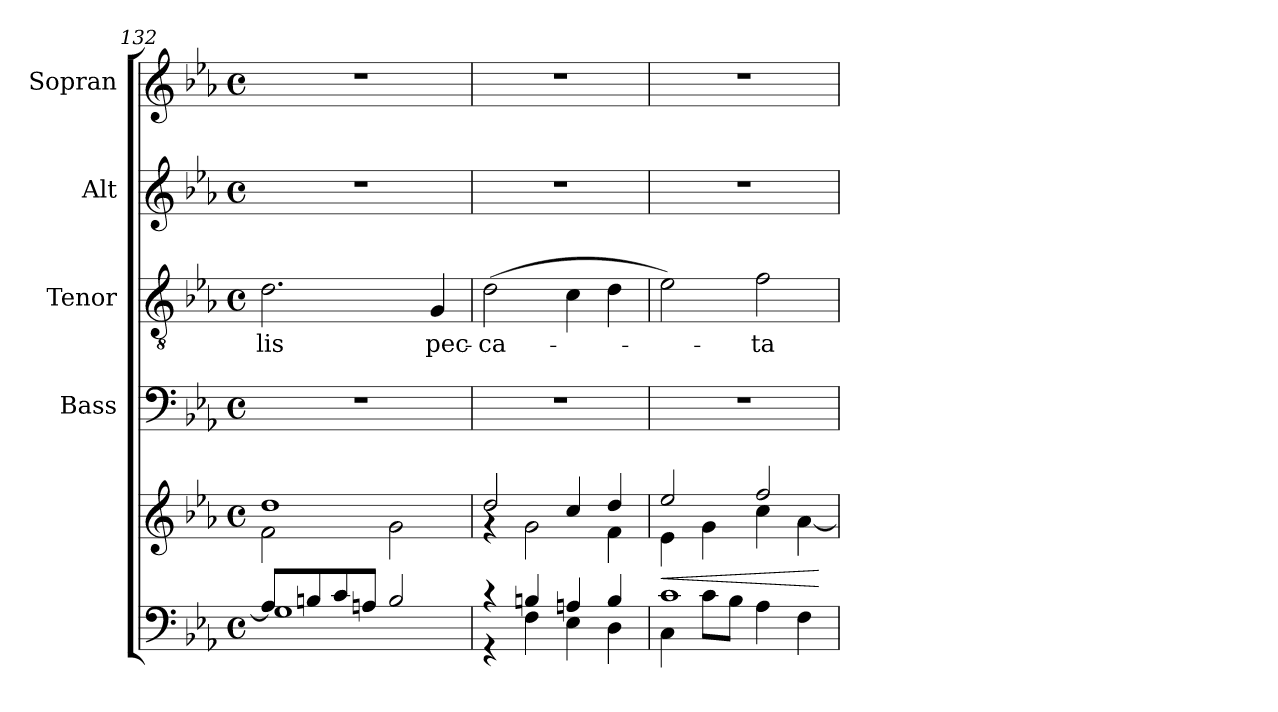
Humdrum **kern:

**kern	**kern	**dynam	**kern	**kern	**text	**kern	**kern
*part5	*part5	*part5	*part4	*part3	*part3	*part2	*part1
*staff6	*staff5	*staff5/6	*staff4	*staff3	*staff3	*staff2	*staff1
*	*	*	*I"Bass	*I"Tenor	*	*I"Alt	*I"Sopran
*	*	*	*I'B.	*I'T.	*	*I'A.	*I'S.
!!LO:LB:g=z
*clefF4	*clefG2	*	*clefF4	*clefGv2	*	*clefG2	*clefG2
*k[b-e-a-]	*k[b-e-a-]	*	*k[b-e-a-]	*k[b-e-a-]	*	*k[b-e-a-]	*k[b-e-a-]
*E-:	*E-:	*	*E-:	*E-:	*	*E-:	*E-:
*M4/4	*M4/4	*	*M4/4	*M4/4	*	*M4/4	*M4/4
*met(c)	*met(c)	*	*met(c)	*met(c)	*	*met(c)	*met(c)
=132	=132	=132	=132	=132	=132	=132	=132
*^	*^	*	*	*	*	*	*
!	!	!	!	!	!	!	!LO:LY:b	!	!
8A/L]	1G	1dd	2f\	.	1r	2.d\	-lis	1r	1r
8Bn/	.	.	.	.	.	.	.	.	.
8c/	.	.	.	.	.	.	.	.	.
8An/J	.	.	.	.	.	.	.	.	.
2B/	.	.	2g\	.	.	.	.	.	.
!	!	!	!	!	!	!	!LO:LY:b	!	!
.	.	.	.	.	.	4G/	pec-	.	.
=133	=133	=133	=133	=133	=133	=133	=133	=133	=133
!	!	!	!	!	!	!	!LO:LY:b	!	!
4r	4r	2dd/	4rf	.	1r	(>2d\	-ca-	1r	1r
4Bn/	4F\	.	2g\	.	.	.	.	.	.
4An/	4E-\	4cc/	.	.	.	4c\	.	.	.
4B/	4D\	4dd/	4f\	.	.	4d\	.	.	.
=134	=134	=134	=134	=134	=134	=134	=134	=134	=134
!	!	!	!	!LO:HP:b	!	!	!	!	!
1c	4C\	2ee-/	4e-\	<	1r	2e-\)	.	1r	1r
.	8c\L	.	4g\	.	.	.	.	.	.
.	8B-\J	.	.	.	.	.	.	.	.
!	!	!	!	!	!	!	!LO:LY:b	!	!
.	4A-\	2ff/	4cc\	.	.	2f\	-ta	.	.
.	4F\	.	[<4a-\	.	.	.	.	.	.
*v	*v	*	*	*	*	*	*	*	*
*	*v	*v	*	*	*	*	*	*
.	.	[	.	.	.	.	.
=	=	=	=	=	=	=	=
*-	*-	*-	*-	*-	*-	*-	*-
